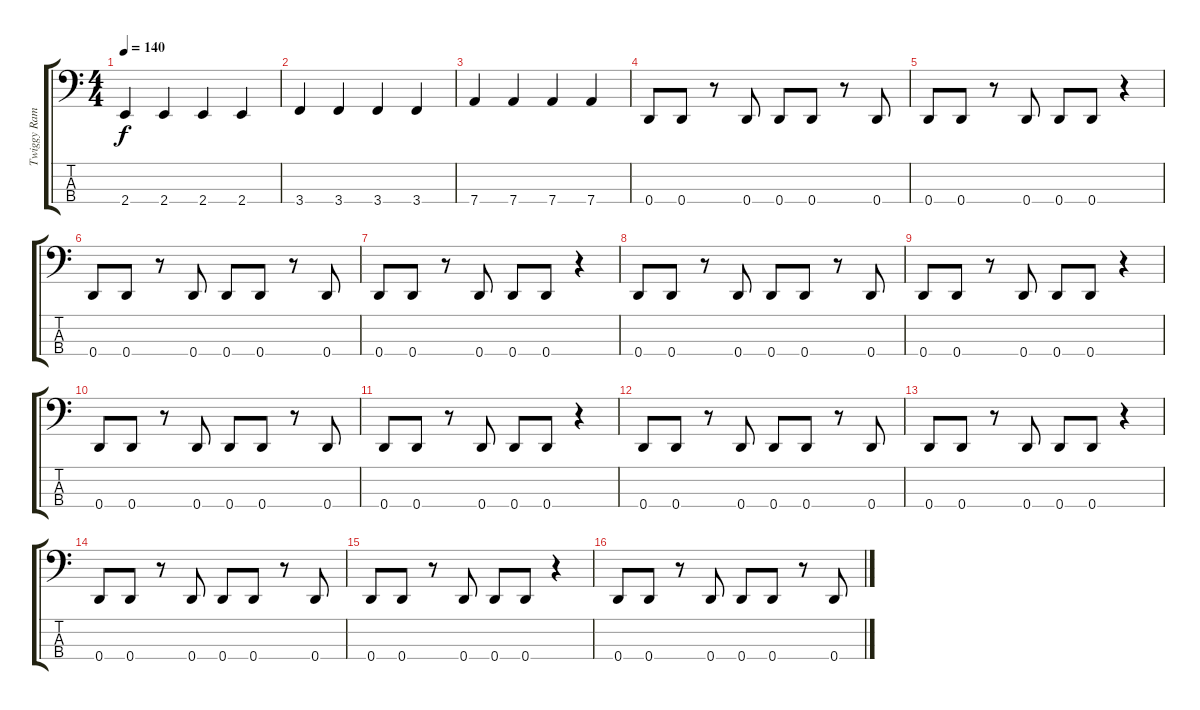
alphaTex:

\track ("Twiggy Ramirez" "Twiggy Ram") {instrument electricbassfinger}
\staff {score tabs}
\tuning (G2 D2 A1 D1) {hide}
\ts (4 4)
\tempo 140
\clef f4
\ks c
2.4.4{dy f} 2.4.4 2.4.4 2.4.4 |
3.4.4 3.4.4 3.4.4 3.4.4 |
7.4.4 7.4.4 7.4.4 7.4.4 |
0.4.8 0.4.8 r.8 0.4.8 0.4.8 0.4.8 r.8 0.4.8 |
0.4.8 0.4.8 r.8 0.4.8 0.4.8 0.4.8 r.4 |
0.4.8 0.4.8 r.8 0.4.8 0.4.8 0.4.8 r.8 0.4.8 |
0.4.8 0.4.8 r.8 0.4.8 0.4.8 0.4.8 r.4 |
0.4.8 0.4.8 r.8 0.4.8 0.4.8 0.4.8 r.8 0.4.8 |
0.4.8 0.4.8 r.8 0.4.8 0.4.8 0.4.8 r.4 |
0.4.8 0.4.8 r.8 0.4.8 0.4.8 0.4.8 r.8 0.4.8 |
0.4.8 0.4.8 r.8 0.4.8 0.4.8 0.4.8 r.4 |
0.4.8 0.4.8 r.8 0.4.8 0.4.8 0.4.8 r.8 0.4.8 |
0.4.8 0.4.8 r.8 0.4.8 0.4.8 0.4.8 r.4 |
0.4.8 0.4.8 r.8 0.4.8 0.4.8 0.4.8 r.8 0.4.8 |
0.4.8 0.4.8 r.8 0.4.8 0.4.8 0.4.8 r.4 |
0.4.8 0.4.8 r.8 0.4.8 0.4.8 0.4.8 r.8 0.4.8
